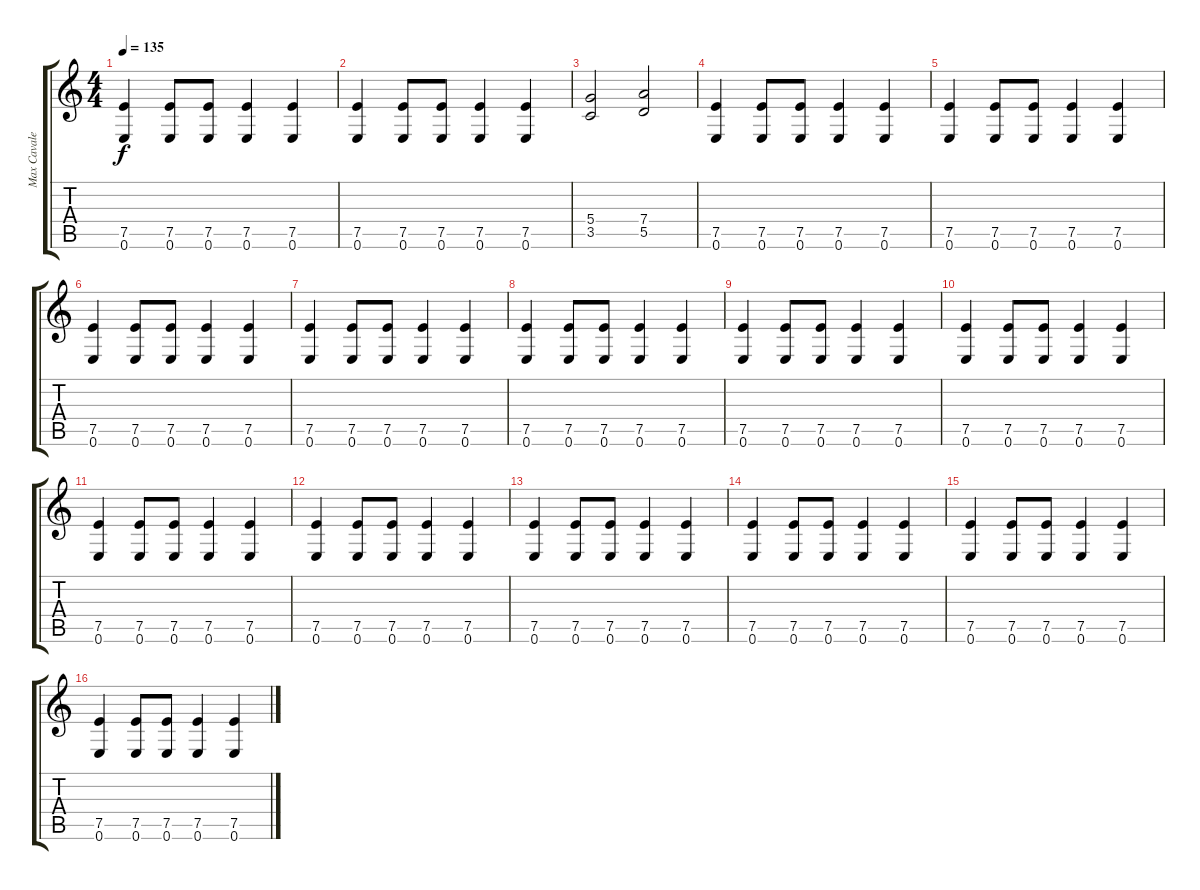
\track ("Max Cavalera" "Max Cavale") {instrument overdrivenguitar}
\staff {score tabs}
\tuning (E4 B3 G3 D3 A2 E2) {hide}
\ts (4 4)
\tempo 135
\clef g2
\ks c
(7.5 0.6).4{dy f} (7.5 0.6).8 (7.5 0.6).8 (7.5 0.6).4 (7.5 0.6).4 |
(7.5 0.6).4 (7.5 0.6).8 (7.5 0.6).8 (7.5 0.6).4 (7.5 0.6).4 |
(5.4 3.5).2 (7.4 5.5).2 |
(7.5 0.6).4 (7.5 0.6).8 (7.5 0.6).8 (7.5 0.6).4 (7.5 0.6).4 |
(7.5 0.6).4 (7.5 0.6).8 (7.5 0.6).8 (7.5 0.6).4 (7.5 0.6).4 |
(7.5 0.6).4 (7.5 0.6).8 (7.5 0.6).8 (7.5 0.6).4 (7.5 0.6).4 |
(7.5 0.6).4 (7.5 0.6).8 (7.5 0.6).8 (7.5 0.6).4 (7.5 0.6).4 |
(7.5 0.6).4 (7.5 0.6).8 (7.5 0.6).8 (7.5 0.6).4 (7.5 0.6).4 |
(7.5 0.6).4 (7.5 0.6).8 (7.5 0.6).8 (7.5 0.6).4 (7.5 0.6).4 |
(7.5 0.6).4 (7.5 0.6).8 (7.5 0.6).8 (7.5 0.6).4 (7.5 0.6).4 |
(7.5 0.6).4 (7.5 0.6).8 (7.5 0.6).8 (7.5 0.6).4 (7.5 0.6).4 |
(7.5 0.6).4 (7.5 0.6).8 (7.5 0.6).8 (7.5 0.6).4 (7.5 0.6).4 |
(7.5 0.6).4 (7.5 0.6).8 (7.5 0.6).8 (7.5 0.6).4 (7.5 0.6).4 |
(7.5 0.6).4 (7.5 0.6).8 (7.5 0.6).8 (7.5 0.6).4 (7.5 0.6).4 |
(7.5 0.6).4 (7.5 0.6).8 (7.5 0.6).8 (7.5 0.6).4 (7.5 0.6).4 |
(7.5 0.6).4 (7.5 0.6).8 (7.5 0.6).8 (7.5 0.6).4 (7.5 0.6).4
